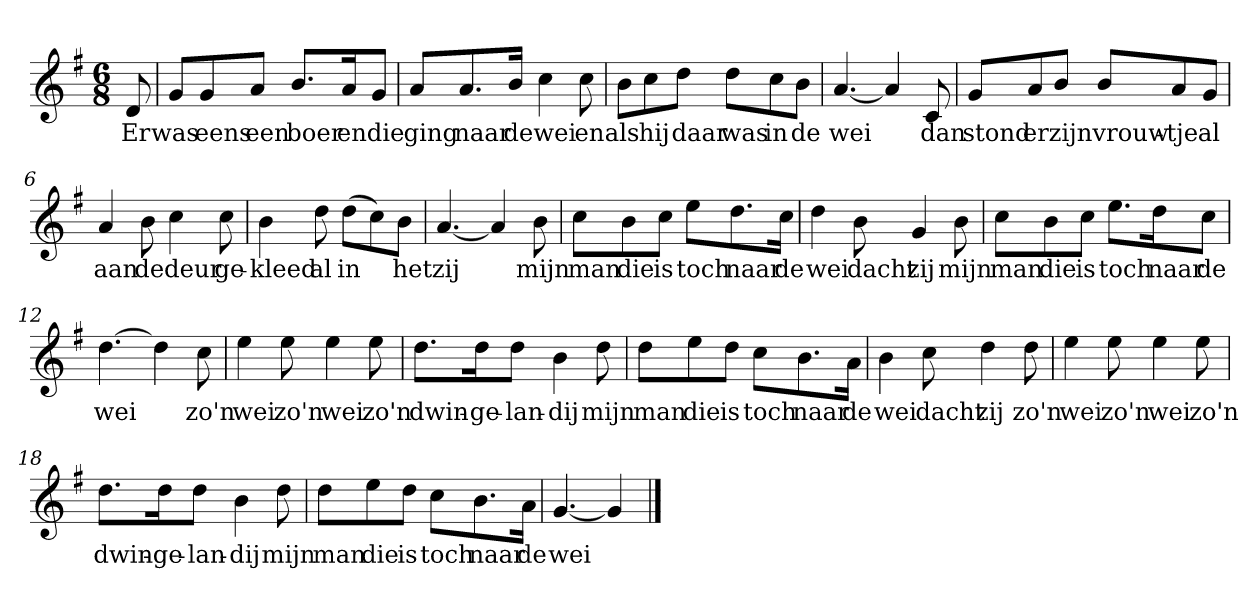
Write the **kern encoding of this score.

**kern	**text
*part1	*part1
*staff1	*staff1
*clefG2	*
*k[f#]	*
*G:	*
*M6/8	*
*MM120	*
=	=
8d	Er
=1	=1
8g/L	was
8g/	eens
8a/J	een
8.b/L	boer
16a/K	en
8g/J	die
=2	=2
8a/L	ging
8.a/	naar
16b/Jk	de
4cc	wei
8cc	en
=3	=3
8b\L	als
8cc\	hij
8dd\J	daar
8dd\L	was
8cc\	in
8b\J	de
=4	=4
[4.a	wei
4a]	.
8c	dan
=5	=5
8g/L	stond
8a/	er
8b/J	zijn
8b/L	vrouw-
8a/	-tje
8g/J	al
=6	=6
4a	aan
8b	de
4cc	deur
8cc	ge-
=7	=7
4b	-kleed
8dd	al
(8dd\L	in
8cc\)	.
8b\J	het
=8	=8
[4.a	zij
4a]	.
8b	mijn
=9	=9
8cc\L	man
8b\	die
8cc\J	is
8ee\L	toch
8.dd\	naar
16cc\Jk	de
=10	=10
4dd	wei
8b	dacht
4g	zij
8b	mijn
=11	=11
8cc\L	man
8b\	die
8cc\J	is
8.ee\L	toch
16dd\K	naar
8cc\J	de
=12	=12
[4.dd	wei
4dd]	.
8cc	zo'n
=13	=13
4ee	wei
8ee	zo'n
4ee	wei
8ee	zo'n
=14	=14
8.dd\L	dwin-
16dd\K	-ge-
8dd\J	-lan-
4b	-dij
8dd	mijn
=15	=15
8dd\L	man
8ee\	die
8dd\J	is
8cc\L	toch
8.b\	naar
16a\Jk	de
=16	=16
4b	wei
8cc	dacht
4dd	zij
8dd	zo'n
=17	=17
4ee	wei
8ee	zo'n
4ee	wei
8ee	zo'n
=18	=18
8.dd\L	dwin-
16dd\K	-ge-
8dd\J	-lan-
4b	-dij
8dd	mijn
=19	=19
8dd\L	man
8ee\	die
8dd\J	is
8cc\L	toch
8.b\	naar
16a\Jk	de
=20	=20
[4.g	wei
4g]	.
==	==
*-	*-
